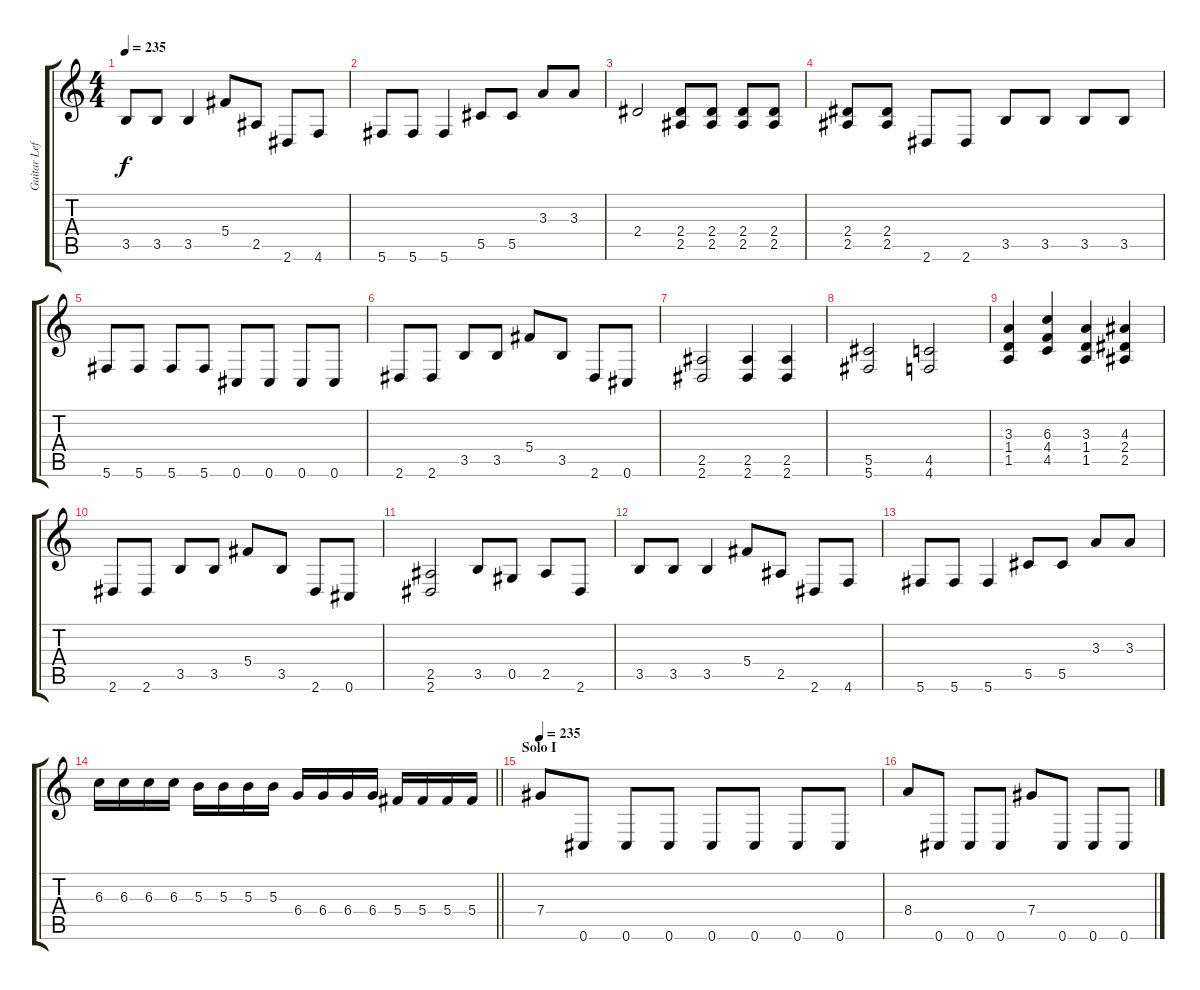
\track ("Guitar Left" "Guitar Lef") {instrument distortionguitar}
\staff {score tabs}
\tuning (Eb4 Bb3 Gb3 Db3 Ab2 Db2) {hide}
\ts (4 4)
\tempo 235
\clef g2
\ks c
3.5.8{dy f} 3.5.8 3.5.4 5.4.8 2.5.8 2.6.8 4.6.8 |
5.6.8 5.6.8 5.6.4 5.5.8 5.5.8 3.3.8 3.3.8 |
2.4.2 (2.4 2.5).8 (2.4 2.5).8 (2.4 2.5).8 (2.4 2.5).8 |
(2.4 2.5).8 (2.4 2.5).8 2.6.8 2.6.8 3.5.8 3.5.8 3.5.8 3.5.8 |
5.6.8 5.6.8 5.6.8 5.6.8 0.6.8 0.6.8 0.6.8 0.6.8 |
2.6.8 2.6.8 3.5.8 3.5.8 5.4.8 3.5.8 2.6.8 0.6.8 |
(2.5 2.6).2 (2.5 2.6).4 (2.5 2.6).4 |
(5.5 5.6).2 (4.5 4.6).2 |
(3.3 1.4 1.5).4 (6.3 4.4 4.5).4 (3.3 1.4 1.5).4 (4.3 2.4 2.5).4 |
2.6.8 2.6.8 3.5.8 3.5.8 5.4.8 3.5.8 2.6.8 0.6.8 |
(2.5 2.6).2 3.5.8 0.5.8 2.5.8 2.6.8 |
3.5.8 3.5.8 3.5.4 5.4.8 2.5.8 2.6.8 4.6.8 |
5.6.8 5.6.8 5.6.4 5.5.8 5.5.8 3.3.8 3.3.8 |
\barLineRight lightlight
6.3.16 6.3.16 6.3.16 6.3.16 5.3.16 5.3.16 5.3.16 5.3.16 6.4.16 6.4.16 6.4.16 6.4.16 5.4.16 5.4.16 5.4.16 5.4.16 |
\section ("" "Solo I")
\tempo 235
7.4.8 0.6.8 0.6.8 0.6.8 0.6.8 0.6.8 0.6.8 0.6.8 |
8.4.8 0.6.8 0.6.8 0.6.8 7.4.8 0.6.8 0.6.8 0.6.8
